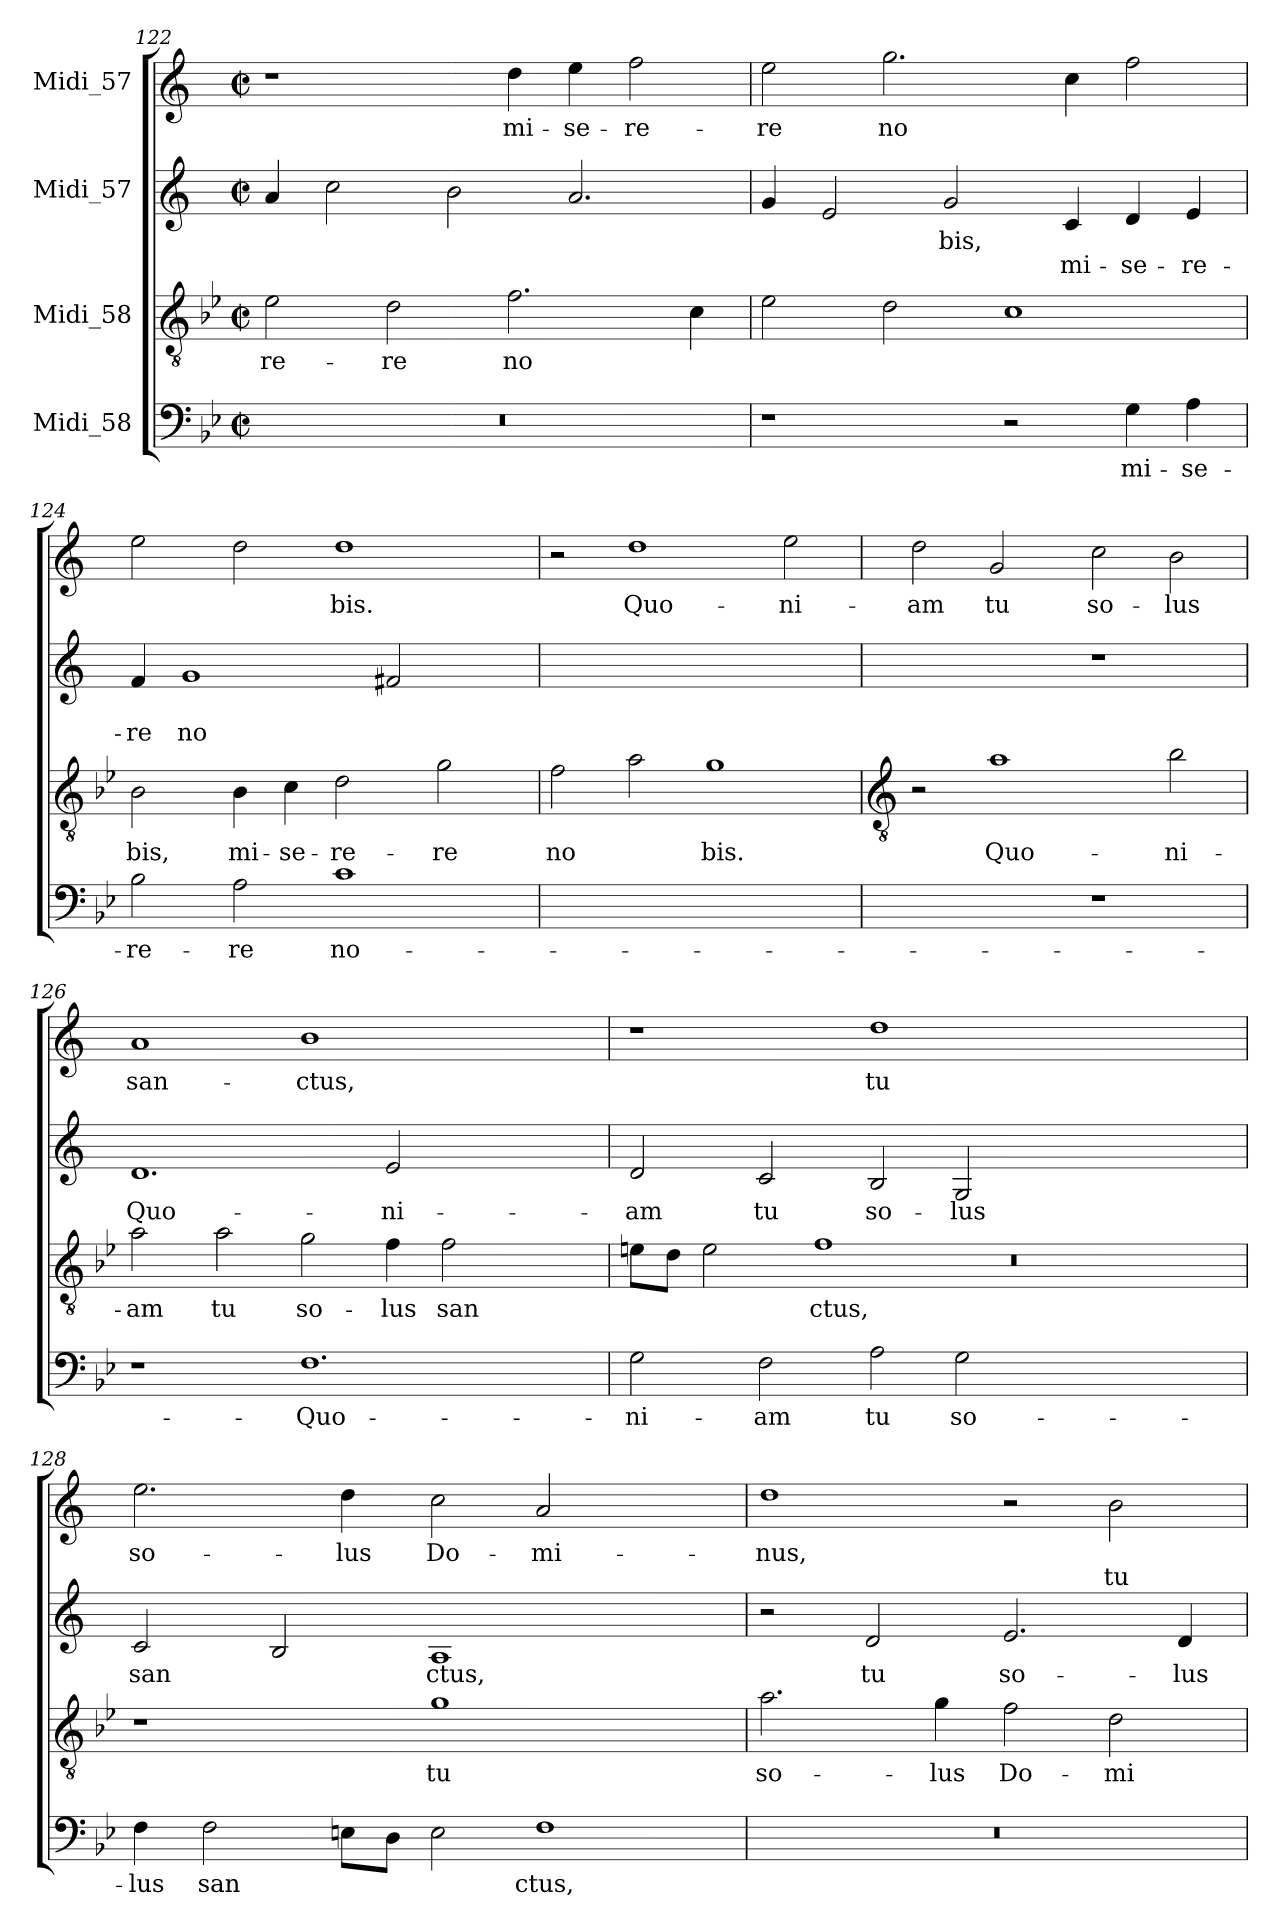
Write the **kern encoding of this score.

**kern	**text	**kern	**text	**kern	**text	**text	**kern	**text	**text
*part4	*part4	*part3	*part3	*part2	*part2	*part2	*part1	*part1	*part1
*staff4	*staff4	*staff3	*staff3	*staff2	*staff2	*staff2	*staff1	*staff1	*staff1
*I"Midi_58	*	*I"Midi_58	*	*I"Midi_57	*	*	*I"Midi_57	*	*
*clefF4	*	*clefGv2	*	*clefG2	*	*	*clefG2	*	*
*	*	*	*	*ITrd1c2	*	*	*ITrd1c2	*	*
*k[b-e-]	*	*k[b-e-]	*	*k[b-e-]	*	*	*k[b-e-]	*	*
*B-:	*	*B-:	*	*B-:	*	*	*B-:	*	*
*M4/2	*	*M4/2	*	*M4/2	*	*	*M4/2	*	*
*met(c|)	*	*met(c|)	*	*met(c|)	*	*	*met(c|)	*	*
=122	=122	=122	=122	=122	=122	=122	=122	=122	=122
!	!	!	!LO:LY:b	!	!	!	!	!	!
0r	.	2e-	-re-	4g	.	.	1r	.	.
.	.	.	.	2b-	.	.	.	.	.
!	!	!	!LO:LY:b	!	!	!	!	!	!
.	.	2d	-re	.	.	.	.	.	.
.	.	.	.	2a	.	.	.	.	.
!	!	!	!LO:LY:b	!	!	!	!	!LO:LY:b	!
.	.	2.f	no	.	.	.	4cc	mi-	.
!	!	!	!	!	!	!	!	!LO:LY:b	!
.	.	.	.	2.g	.	.	4dd	-se-	.
!	!	!	!	!	!	!	!	!LO:LY:b	!
.	.	.	.	.	.	.	2ee-	-re-	.
.	.	4c	.	.	.	.	.	.	.
=123	=123	=123	=123	=123	=123	=123	=123	=123	=123
!	!	!	!	!	!	!	!	!LO:LY:b	!
1r	.	2e-	.	4f	.	.	2dd	-re	.
.	.	.	.	2d	.	.	.	.	.
!	!	!	!	!	!	!	!	!LO:LY:b	!
.	.	2d	.	.	.	.	2.ff	no	.
!	!	!	!	!	!LO:LY:b	!	!	!	!
.	.	.	.	2f	bis,	.	.	.	.
2r	.	1c	.	.	.	.	.	.	.
!	!	!	!	!	!	!LO:LY:b	!	!	!
.	.	.	.	4B-	.	mi-	4b-	.	.
!	!LO:LY:b	!	!	!	!	!LO:LY:b	!	!	!
4G	mi-	.	.	4c	.	-se-	2ee-	.	.
!	!LO:LY:b	!	!	!	!	!LO:LY:b	!	!	!
4A	-se-	.	.	4d	.	-re-	.	.	.
=124	=124	=124	=124	=124	=124	=124	=124	=124	=124
!	!LO:LY:b	!	!LO:LY:b	!	!	!LO:LY:b	!	!	!
2B-	-re-	2B-	bis,	4e-	.	-re	2dd	.	.
!	!	!	!	!	!	!LO:LY:b	!	!	!
.	.	.	.	1f	.	no	.	.	.
!	!LO:LY:b	!	!LO:LY:b	!	!	!	!	!	!
2A	-re	4B-	mi-	.	.	.	2cc	.	.
!	!	!	!LO:LY:b	!	!	!	!	!	!
.	.	4c	-se-	.	.	.	.	.	.
!	!LO:LY:b	!	!LO:LY:b	!	!	!	!	!LO:LY:b	!
1c	no-	2d	-re-	.	.	.	1cc	bis.	.
.	.	.	.	2en	.	.	.	.	.
!	!	!	!LO:LY:b	!	!	!	!	!	!
.	.	2g	-re	.	.	.	.	.	.
.	.	.	.	4ryy	.	.	.	.	.
!!LO:LB:g=z
=125	=125	=125	=125	=125	=125	=125	=125	=125	=125
!	!LO:LY:b	!	!LO:LY:b	!	!	!LO:LY:b	!	!	!
[0Fyy	-bis.	2f	no	[0fyy	.	bis.	2r	.	.
!	!	!	!	!	!	!	!	!LO:LY:b	!
.	.	2a	.	.	.	.	1cc	Quo-	.
!	!	!	!LO:LY:b	!	!	!	!	!	!
.	.	1g	bis.	.	.	.	.	.	.
!	!	!	!	!	!	!	!	!LO:LY:b	!
.	.	.	.	.	.	.	2dd	-ni-	.
!!LO:LB:g=z
=126	=126	=126	=126	=126	=126	=126	=126	=126	=126
*	*	*clefGv2	*	*	*	*	*	*	*
!	!	!	!	!	!	!	!	!LO:LY:b	!
2.Fyy_	.	2r	.	2.fyy_	.	.	2cc	-am	.
!	!	!	!LO:LY:b	!	!	!	!	!LO:LY:b	!
.	.	1a	Quo-	.	.	.	2f	tu	.
4Fyy]	.	.	.	4fyy]	.	.	.	.	.
!	!	!	!	!	!	!	!	!LO:LY:b	!
1r	.	.	.	1r	.	.	2b-	so-	.
!	!	!	!LO:LY:b	!	!	!	!	!LO:LY:b	!
.	.	2b-	-ni-	.	.	.	2a	-lus	.
=126A	=126A	=126A	=126A	=126A	=126A	=126A	=126A	=126A	=126A
!	!	!	!LO:LY:b	!	!LO:LY:b	!	!	!LO:LY:b	!
1r	.	2a	-am	1.c	Quo-	.	1g	san-	.
!	!	!	!LO:LY:b	!	!	!	!	!	!
.	.	2a	tu	.	.	.	.	.	.
!	!LO:LY:b	!	!LO:LY:b	!	!	!	!	!LO:LY:b	!
1.F	Quo-	2g	so-	.	.	.	1a	-ctus,	.
!	!	!	!LO:LY:b	!	!LO:LY:b	!	!	!	!
.	.	4f	-lus	2d	-ni-	.	.	.	.
!	!	!	!LO:LY:b	!	!	!	!	!	!
.	.	2f	san	.	.	.	.	.	.
.	.	.	.	2ryy	.	.	2ryy	.	.
.	.	4ryy	.	.	.	.	.	.	.
=127A	=127A	=127A	=127A	=127A	=127A	=127A	=127A	=127A	=127A
!	!LO:LY:b	!	!	!	!LO:LY:b	!	!	!	!
2G	-ni-	8enL	.	2c	-am	.	1r	.	.
.	.	8dJ	.	.	.	.	.	.	.
.	.	2e	.	.	.	.	.	.	.
!	!LO:LY:b	!	!	!	!LO:LY:b	!	!	!	!
2F	-am	.	.	2B-	tu	.	.	.	.
!	!	!	!LO:LY:b	!	!	!	!	!	!
.	.	1f	ctus,	.	.	.	.	.	.
!	!LO:LY:b	!	!	!	!LO:LY:b	!	!	!LO:LY:b	!
2A	tu	.	.	2A	so-	.	1cc	tu	.
!	!LO:LY:b	!	!	!	!LO:LY:b	!	!	!	!
2G	so-	.	.	2F	-lus	.	.	.	.
.	.	0r	.	.	.	.	.	.	.
1..ryy	.	.	.	1..ryy	.	.	1..ryy	.	.
=128A	=128A	=128A	=128A	=128A	=128A	=128A	=128A	=128A	=128A
!	!LO:LY:b	!	!	!	!LO:LY:b	!	!	!LO:LY:b	!
4F	-lus	1r	.	2B-	san	.	2.dd	so-	.
!	!LO:LY:b	!	!	!	!	!	!	!	!
2F	san	.	.	.	.	.	.	.	.
.	.	.	.	2A	.	.	.	.	.
!	!	!	!	!	!	!	!	!LO:LY:b	!
8EnL	.	.	.	.	.	.	4cc	-lus	.
8DJ	.	.	.	.	.	.	.	.	.
!	!	!	!LO:LY:b	!	!LO:LY:b	!	!	!LO:LY:b	!
2E	.	1g	tu	1G	ctus,	.	2b-	Do-	.
!	!LO:LY:b	!	!	!	!	!	!	!LO:LY:b	!
1F	ctus,	.	.	.	.	.	2g	-mi-	.
.	.	2ryy	.	2ryy	.	.	2ryy	.	.
=129A	=129A	=129A	=129A	=129A	=129A	=129A	=129A	=129A	=129A
!	!	!	!LO:LY:b	!	!	!	!	!LO:LY:b	!
0r	.	2.a	so-	2r	.	.	1cc	-nus,	.
!	!	!	!	!	!LO:LY:b	!	!	!	!
.	.	.	.	2c	tu	.	.	.	.
!	!	!	!LO:LY:b	!	!	!	!	!	!
.	.	4g	-lus	.	.	.	.	.	.
!	!	!	!LO:LY:b	!	!LO:LY:b	!	!	!	!
.	.	2f	Do-	2.d	so-	.	2r	.	.
!	!	!	!LO:LY:b	!	!	!	!	!	!LO:LY:b
.	.	2d	-mi-	.	.	.	2a	.	tu
!	!	!	!	!	!LO:LY:b	!	!	!	!
.	.	.	.	4c	-lus	.	.	.	.
=	=	=	=	=	=	=	=	=	=
*-	*-	*-	*-	*-	*-	*-	*-	*-	*-
